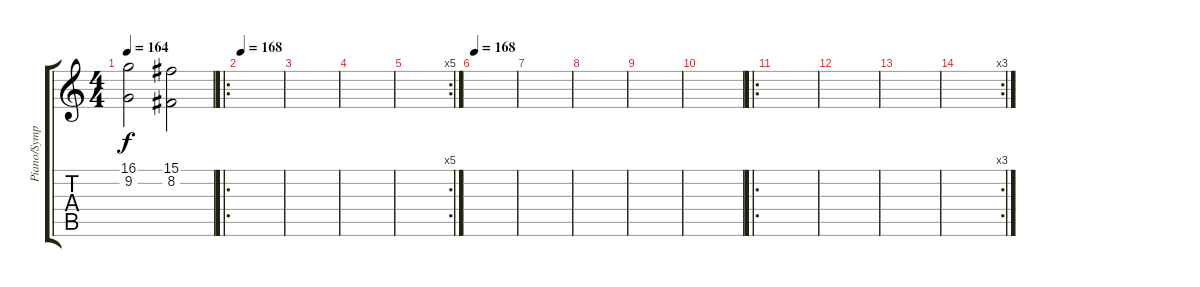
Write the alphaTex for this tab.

\track ("Piano/Symphony" "Piano/Symp") {instrument electricgrandpiano}
\staff {score tabs}
\tuning (Eb4 Bb3 Gb3 Db3 Ab2 Eb2) {hide}
\ts (4 4)
\tempo 164
\clef g2
\ks c
(16.1 9.2).2{dy f} (15.1 8.2).2 |
\ro
\tempo 168
|
|
|
\rc 5
|
\tempo 168
|
|
|
|
|
\ro
|
|
|
\rc 3
